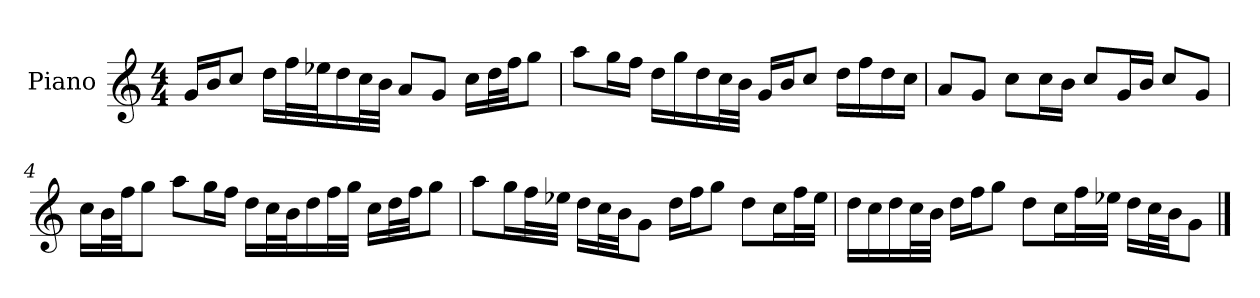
**kern
*part1
*staff1
*I"Piano
*I'P-no
*clefG2
*k[]
*M4/4
*MM90
=1
16g/LL
16b/J
8cc/J
16dd\LL
32ff\L
32ee-X\J
16dd\
32cc\L
32b\JJJ
8a/L
8g/J
16cc\LL
32dd\L
32ff\JJ
8gg\J
=2
8aa\L
16gg\L
16ff\JJ
16dd\LL
16gg\
16dd\
32cc\L
32b\JJJ
16g/LL
16b/J
8cc/J
16dd\LL
16ff\
16dd\
16cc\JJ
=3
8a/L
8g/J
8cc\L
16cc\L
16b\JJ
8cc/L
16g/L
16b/JJ
8cc/L
8g/J
!!LO:LB:g=z
=4
16cc\LL
32b\L
32ff\JJ
8gg\J
8aa\L
16gg\L
16ff\JJ
16dd\LL
32cc\L
32b\J
16dd\
32ff\L
32gg\JJJ
16cc\LL
32dd\L
32ff\JJ
8gg\J
=5
8aa\L
16gg\L
32ff\L
32ee-X\JJJ
16dd\LL
32cc\L
32b\JJ
8g\J
16dd\LL
16ff\J
8gg\J
8dd\L
16cc\L
32ff\L
32ee-\JJJ
!!LO:LB:g=z
=6
16dd\LL
16cc\
16dd\
32cc\L
32b\JJJ
16dd\LL
16ff\J
8gg\J
8dd\L
16cc\L
32ff\L
32ee-X\JJJ
16dd\LL
32cc\L
32b\JJ
8g\J
==
*-
